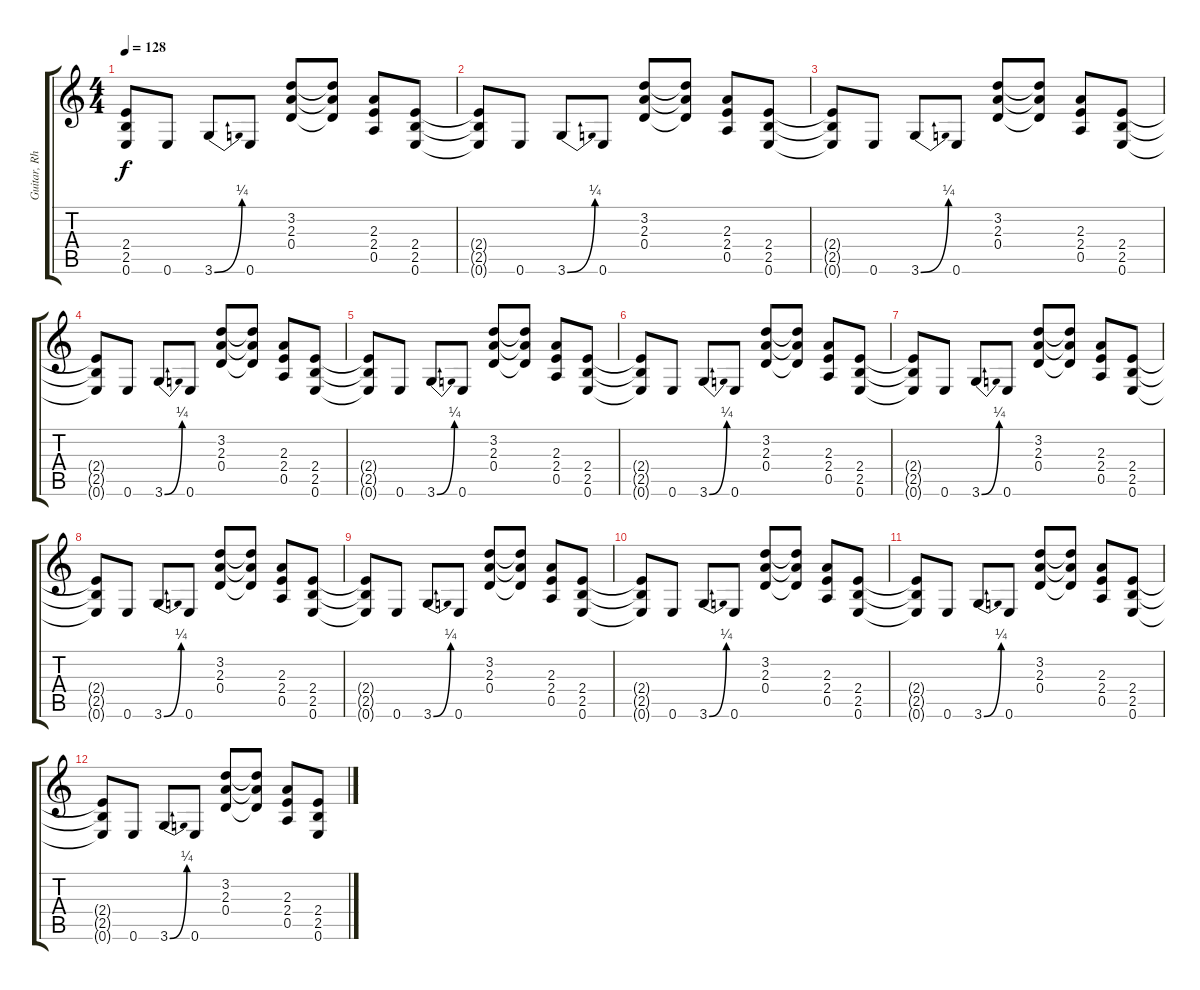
\track ("Guitar, Rhythm" "Guitar, Rh") {instrument distortionguitar}
\staff {score tabs}
\tuning (E4 B3 G3 D3 A2 E2) {hide}
\ts (4 4)
\tempo 128
\clef g2
\ks c
(2.4{t} 2.5{t} 0.6{t}).8{dy f} 0.6.8 3.6{be (bend 0 0 60 1)}.8 0.6.8 (3.2 2.3 0.4).8 (3.2{t} 2.3{t} 0.4{t}).8 (2.3 2.4 0.5).8 (2.4 2.5 0.6).8 |
(2.4{t} 2.5{t} 0.6{t}).8 0.6.8 3.6{be (bend 0 0 60 1)}.8 0.6.8 (3.2 2.3 0.4).8 (3.2{t} 2.3{t} 0.4{t}).8 (2.3 2.4 0.5).8 (2.4 2.5 0.6).8 |
(2.4{t} 2.5{t} 0.6{t}).8 0.6.8 3.6{be (bend 0 0 60 1)}.8 0.6.8 (3.2 2.3 0.4).8 (3.2{t} 2.3{t} 0.4{t}).8 (2.3 2.4 0.5).8 (2.4 2.5 0.6).8 |
(2.4{t} 2.5{t} 0.6{t}).8 0.6.8 3.6{be (bend 0 0 60 1)}.8 0.6.8 (3.2 2.3 0.4).8 (3.2{t} 2.3{t} 0.4{t}).8 (2.3 2.4 0.5).8 (2.4 2.5 0.6).8 |
(2.4{t} 2.5{t} 0.6{t}).8 0.6.8 3.6{be (bend 0 0 60 1)}.8 0.6.8 (3.2 2.3 0.4).8 (3.2{t} 2.3{t} 0.4{t}).8 (2.3 2.4 0.5).8 (2.4 2.5 0.6).8 |
(2.4{t} 2.5{t} 0.6{t}).8 0.6.8 3.6{be (bend 0 0 60 1)}.8 0.6.8 (3.2 2.3 0.4).8 (3.2{t} 2.3{t} 0.4{t}).8 (2.3 2.4 0.5).8 (2.4 2.5 0.6).8 |
(2.4{t} 2.5{t} 0.6{t}).8 0.6.8 3.6{be (bend 0 0 60 1)}.8 0.6.8 (3.2 2.3 0.4).8 (3.2{t} 2.3{t} 0.4{t}).8 (2.3 2.4 0.5).8 (2.4 2.5 0.6).8 |
(2.4{t} 2.5{t} 0.6{t}).8 0.6.8 3.6{be (bend 0 0 60 1)}.8 0.6.8 (3.2 2.3 0.4).8 (3.2{t} 2.3{t} 0.4{t}).8 (2.3 2.4 0.5).8 (2.4 2.5 0.6).8 |
(2.4{t} 2.5{t} 0.6{t}).8 0.6.8 3.6{be (bend 0 0 60 1)}.8 0.6.8 (3.2 2.3 0.4).8 (3.2{t} 2.3{t} 0.4{t}).8 (2.3 2.4 0.5).8 (2.4 2.5 0.6).8 |
(2.4{t} 2.5{t} 0.6{t}).8 0.6.8 3.6{be (bend 0 0 60 1)}.8 0.6.8 (3.2 2.3 0.4).8 (3.2{t} 2.3{t} 0.4{t}).8 (2.3 2.4 0.5).8 (2.4 2.5 0.6).8 |
(2.4{t} 2.5{t} 0.6{t}).8 0.6.8 3.6{be (bend 0 0 60 1)}.8 0.6.8 (3.2 2.3 0.4).8 (3.2{t} 2.3{t} 0.4{t}).8 (2.3 2.4 0.5).8 (2.4 2.5 0.6).8 |
(2.4{t} 2.5{t} 0.6{t}).8 0.6.8 3.6{be (bend 0 0 60 1)}.8 0.6.8 (3.2 2.3 0.4).8 (3.2{t} 2.3{t} 0.4{t}).8 (2.3 2.4 0.5).8 (2.4 2.5 0.6).8
